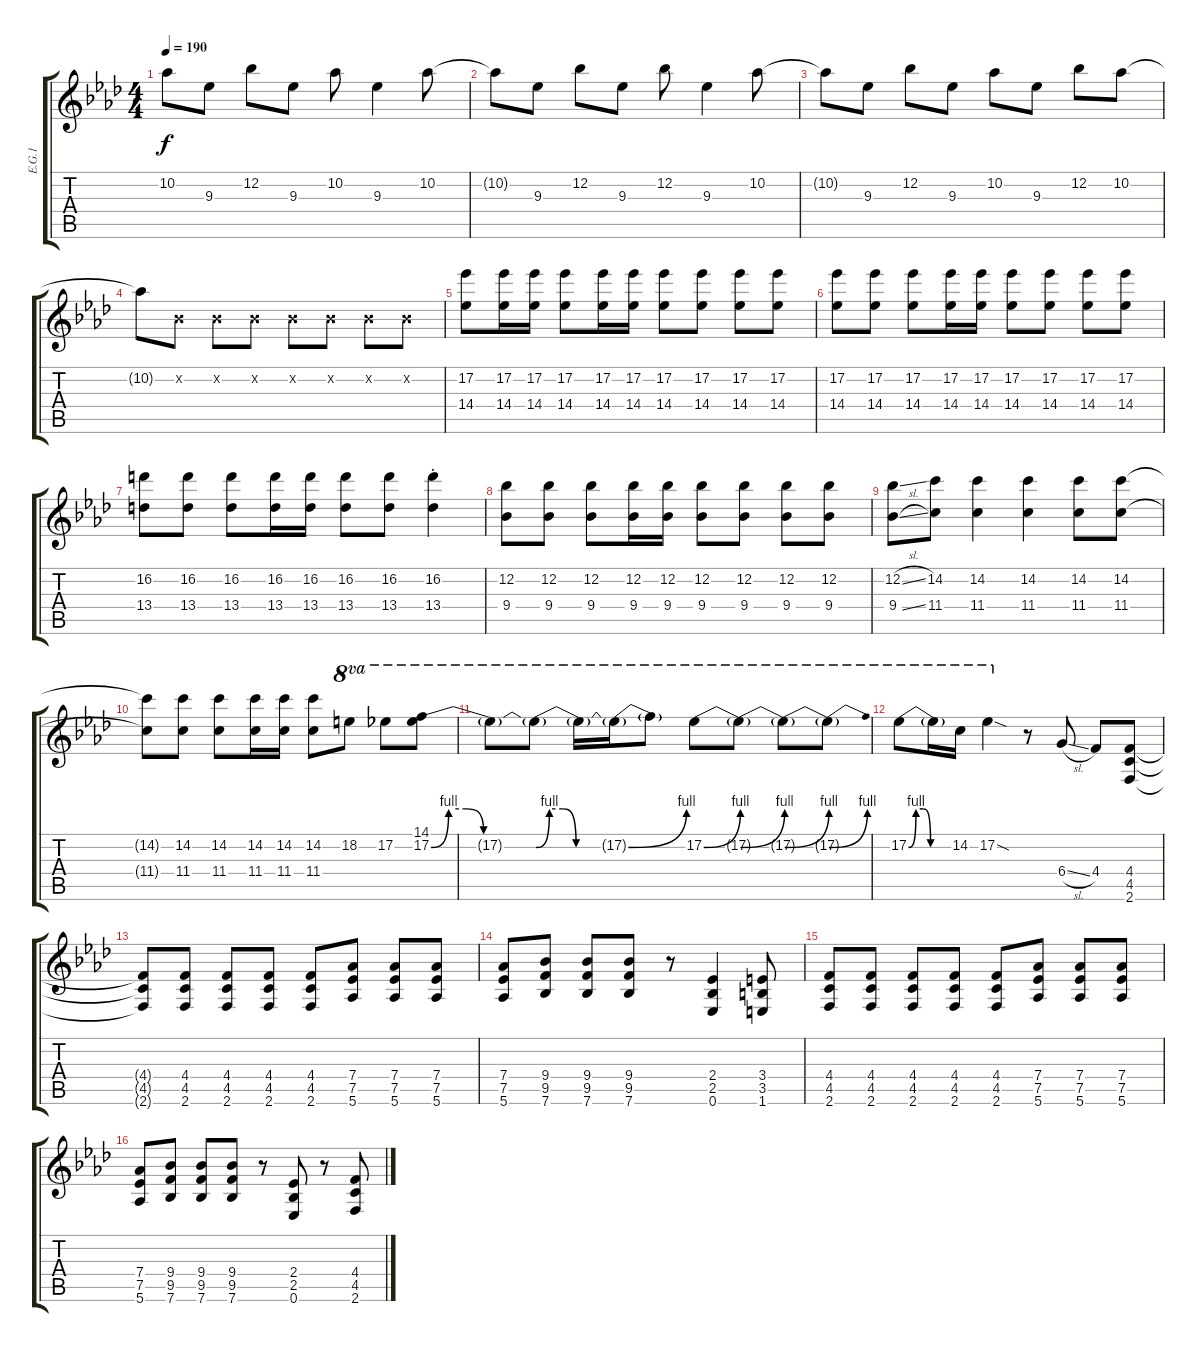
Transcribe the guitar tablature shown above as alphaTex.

\track ("E.G.1" "E.G.1") {instrument distortionguitar}
\staff {score tabs}
\tuning (Eb4 Bb3 Gb3 Db3 Ab2 Eb2) {hide}
\ts (4 4)
\tempo 190
\clef g2
\ks ab
10.2.8{dy f} 9.3.8 12.2.8 9.3.8 10.2.8 9.3.4 10.2.8 |
10.2{t}.8 9.3.8 12.2.8 9.3.8 12.2.8 9.3.4 10.2.8 |
10.2{t}.8 9.3.8 12.2.8 9.3.8 10.2.8 9.3.8 12.2.8 10.2.8 |
10.2{t}.8 0.2{x}.8 0.2{x}.8 0.2{x}.8 0.2{x}.8 0.2{x}.8 0.2{x}.8 0.2{x}.8 |
(17.2 14.4).8 (17.2 14.4).16 (17.2 14.4).16 (17.2 14.4).8 (17.2 14.4).16 (17.2 14.4).16 (17.2 14.4).8 (17.2 14.4).8 (17.2 14.4).8 (17.2 14.4).8 |
(17.2 14.4).8 (17.2 14.4).8 (17.2 14.4).8 (17.2 14.4).16 (17.2 14.4).16 (17.2 14.4).8 (17.2 14.4).8 (17.2 14.4).8 (17.2 14.4).8 |
(16.2 13.4).8 (16.2 13.4).8 (16.2 13.4).8 (16.2 13.4).16 (16.2 13.4).16 (16.2 13.4).8 (16.2 13.4).8 (16.2{st} 13.4{st}).4 |
(12.2 9.4).8 (12.2 9.4).8 (12.2 9.4).8 (12.2 9.4).16 (12.2 9.4).16 (12.2 9.4).8 (12.2 9.4).8 (12.2 9.4).8 (12.2 9.4).8 |
(12.2{sl} 9.4{sl}).8 (14.2 11.4).8 (14.2 11.4).4 (14.2 11.4).4 (14.2 11.4).8 (14.2 11.4).8 |
(14.2{t} 11.4{t}).8 (14.2 11.4).8 (14.2 11.4).8 (14.2 11.4).16 (14.2 11.4).16 (14.2 11.4).8 18.2.8{ot 8va} 17.2.8{ot 8va} (14.1 17.2{be (custom 0 0 10 4 20 4 30 0 60 0)}).8{ot 8va} |
17.2{t}.8{ot 8va} 17.2{be (custom 0 0 10 4 20 4 30 0 60 0) t}.8{ot 8va} 17.2{t}.16{ot 8va} 17.2{be (bend 0 0 60 4) t}.16{ot 8va} 17.2{t}.8{ot 8va} 17.2{be (bend 0 0 60 4)}.8{ot 8va} 17.2{be (bend 0 0 60 4) t}.8{ot 8va} 17.2{be (bend 0 0 60 4) t}.8{ot 8va} 17.2{be (bend 0 0 60 4) t}.8{ot 8va} |
17.2{be (custom 0 0 10 4 20 4 30 0 60 0)}.8{ot 8va} 17.2{t}.16{ot 8va} 14.2.16{ot 8va} 17.2{sod}.4{ot 8va} r.8 6.4{sl}.8 4.4.8 (4.4 4.5 2.6).8 |
(4.4{t} 4.5{t} 2.6{t}).8 (4.4 4.5 2.6).8 (4.4 4.5 2.6).8 (4.4 4.5 2.6).8 (4.4 4.5 2.6).8 (7.4 7.5 5.6).8 (7.4 7.5 5.6).8 (7.4 7.5 5.6).8 |
(7.4 7.5 5.6).8 (9.4 9.5 7.6).8 (9.4 9.5 7.6).8 (9.4 9.5 7.6).8 r.8 (2.4 2.5 0.6).4 (3.4 3.5 1.6).8 |
(4.4 4.5 2.6).8 (4.4 4.5 2.6).8 (4.4 4.5 2.6).8 (4.4 4.5 2.6).8 (4.4 4.5 2.6).8 (7.4 7.5 5.6).8 (7.4 7.5 5.6).8 (7.4 7.5 5.6).8 |
(7.4 7.5 5.6).8 (9.4 9.5 7.6).8 (9.4 9.5 7.6).8 (9.4 9.5 7.6).8 r.8 (2.4 2.5 0.6).8 r.8 (4.4 4.5 2.6).8
